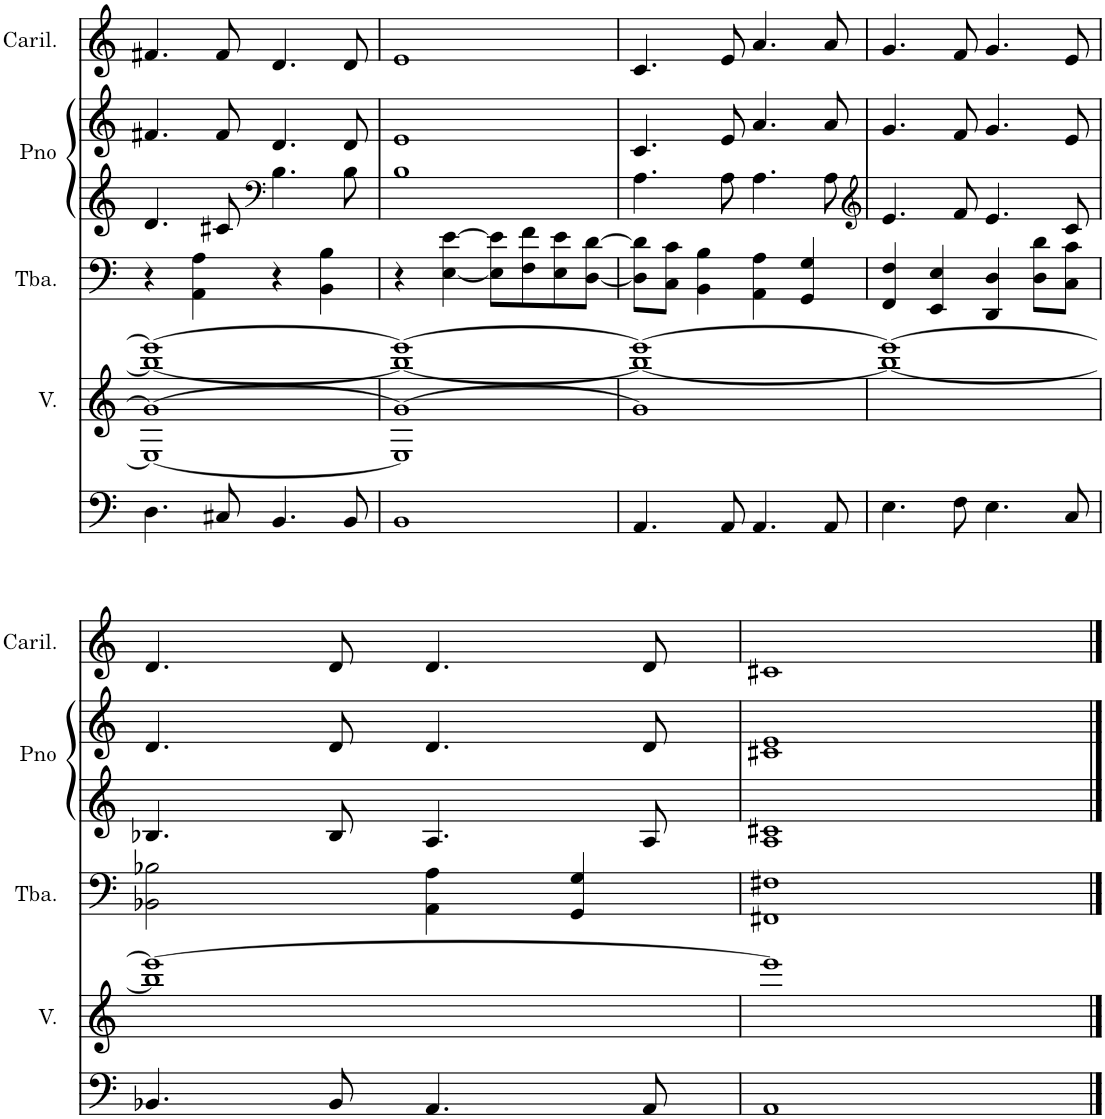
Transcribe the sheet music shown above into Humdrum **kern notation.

**kern	**kern	**kern	**kern	**kern	**kern
*part5	*part4	*part3	*part2	*part2	*part1
*staff6	*staff5	*staff4	*staff3	*staff2	*staff1
*I"Marimba	*I"Mujeres	*I"Tuba	*I"Piano	*	*I"Carrillón
*I'Mar	*	*I'Tba.	*I'Pno	*	*I'Caril.
!!LO:PB:g=z
*clefF4	*clefG2	*clefF4	*clefG2	*clefG2	*clefG2
*k[]	*k[]	*k[]	*k[]	*k[]	*k[]
*M4/4	*M4/4	*M4/4	*M4/4	*M4/4	*M4/4
=19	=19	=19	=19	=19	=19
*	*^	*	*	*	*
*	*	*^	*	*	*	*
*	*	*	*^	*	*	*	*
4.D\	1eee_	1bb_	1g_	1E_	4r	4.d/	4.f#X/	4.f#X/
.	.	.	.	.	4AA\ 4A\	.	.	.
8C#X/	.	.	.	.	.	8c#X/	8f#/	8f#/
*	*	*	*	*	*	*clefF4	*	*
4.BB/	.	.	.	.	4r	4.B\	4.d/	4.d/
.	.	.	.	.	4BB\ 4B\	.	.	.
8BB/	.	.	.	.	.	8B\	8d/	8d/
=20	=20	=20	=20	=20	=20	=20	=20	=20
1BB	1eee_	1bb_	1g_	1E]	4r	1B	1e	1e
.	.	.	.	.	[4E\ [4e\	.	.	.
.	.	.	.	.	8E\] 8e\]L	.	.	.
.	.	.	.	.	8F\ 8f\	.	.	.
.	.	.	.	.	8E\ 8e\	.	.	.
.	.	.	.	.	[8D\ [8d\J	.	.	.
*	*	*	*v	*v	*	*	*	*
=21	=21	=21	=21	=21	=21	=21	=21
4.AA/	1eee_	1bb_	1g]	8D\] 8d\]L	4.A\	4.c/	4.c/
.	.	.	.	8C\ 8c\J	.	.	.
.	.	.	.	4BB\ 4B\	.	.	.
8AA/	.	.	.	.	8A\	8e/	8e/
4.AA/	.	.	.	4AA\ 4A\	4.A\	4.a/	4.a/
.	.	.	.	4GG/ 4G/	.	.	.
8AA/	.	.	.	.	8A\	8a/	8a/
*	*v	*v	*v	*	*	*	*
=22	=22	=22	=22	=22	=22
*	*	*	*clefG2	*	*
*	*^	*	*	*	*
4.E\	1eee_	1bb_	4FF/ 4F/	4.e/	4.g/	4.g/
.	.	.	4EE/ 4E/	.	.	.
8F\	.	.	.	8f/	8f/	8f/
4.E\	.	.	4DD/ 4D/	4.e/	4.g/	4.g/
.	.	.	8D\ 8d\L	.	.	.
8C/	.	.	8C\ 8c\J	8c/	8e/	8e/
!!LO:LB:g=z
=23	=23	=23	=23	=23	=23	=23
4.BB-X/	1eee_	1bb]	2BB-X\ 2B-X\	4.B-X/	4.d/	4.d/
8BB-/	.	.	.	8B-/	8d/	8d/
4.AA/	.	.	4AA\ 4A\	4.A/	4.d/	4.d/
.	.	.	4GG/ 4G/	.	.	.
8AA/	.	.	.	8A/	8d/	8d/
*	*v	*v	*	*	*	*
=24	=24	=24	=24	=24	=24
1AA	1eee]	1FF#X 1F#X	1A 1c#X	1c#X 1e	1c#X
==	==	==	==	==	==
*-	*-	*-	*-	*-	*-
